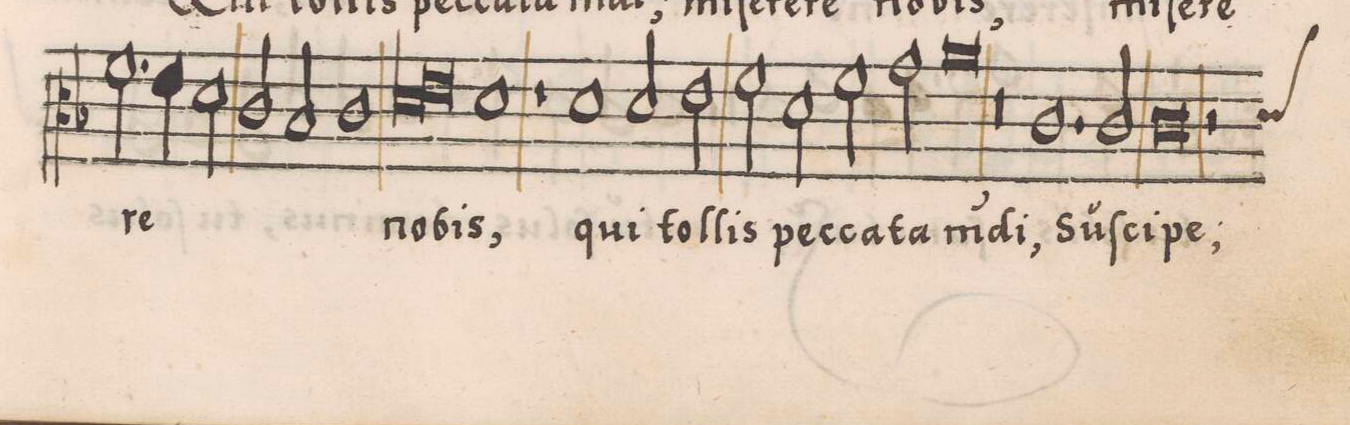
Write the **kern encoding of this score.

**kern	**text
*I"TENOR	*
*clefC3	*
*k[b-]	*
*met(C|)	*
*M2/1	*
2.f\	-re
=74-	=74-
4e\	.
2d\	.
2c/	.
2B-/	.
=75-	=75-
1c\	.
*lig	*
1d\	no-
=76-	=76-
1e\	.
*Xlig	*
1d\	-bis,
=77-	=77-
1r	.
1d\	qui
=78-	=78-
2d/	tol-
2e\	-lis
2f\	pec-
2d\	-ca-
=79-	=79-
2f\	-ta
2g\	m(un)-
0a\	-di,
=80-	=80-
0r	.
=81-	=81-
1.c\	Su-
=82-	=82-
2c/	-ſci-
*custos:d	*
0c\	-pe;
=83-	=83-
2r	.
*-	*-
